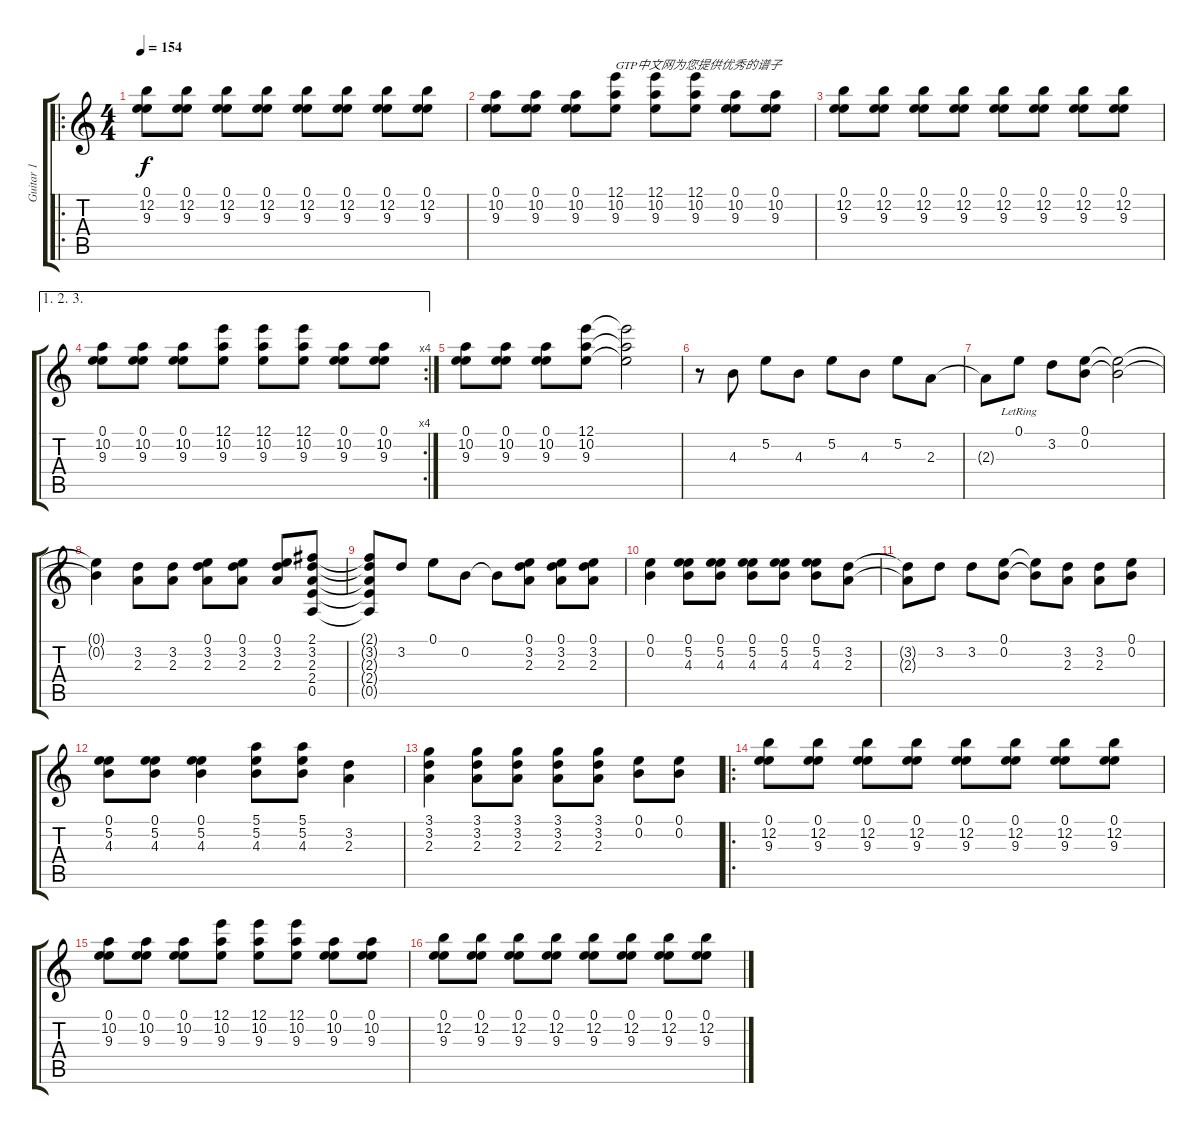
\track ("Guitar 1" "Guitar 1") {instrument distortionguitar}
\staff {score tabs}
\tuning (E4 B3 G3 D3 A2 E2) {hide}
\ro
\ts (4 4)
\tempo 154
\clef g2
\ks c
(0.1 12.2 9.3).8{dy f instrument distortionguitar} (0.1 12.2 9.3).8 (0.1 12.2 9.3).8 (0.1 12.2 9.3).8 (0.1 12.2 9.3).8 (0.1 12.2 9.3).8 (0.1 12.2 9.3).8 (0.1 12.2 9.3).8 |
(0.1 10.2 9.3).8 (0.1 10.2 9.3).8 (0.1 10.2 9.3).8 (12.1 10.2 9.3).8{txt "GTP中文网为您提供优秀的谱子"} (12.1 10.2 9.3).8 (12.1 10.2 9.3).8 (0.1 10.2 9.3).8 (0.1 10.2 9.3).8 |
(0.1 12.2 9.3).8 (0.1 12.2 9.3).8 (0.1 12.2 9.3).8 (0.1 12.2 9.3).8 (0.1 12.2 9.3).8 (0.1 12.2 9.3).8 (0.1 12.2 9.3).8 (0.1 12.2 9.3).8 |
\ae (1 2 3)
\rc 4
(0.1 10.2 9.3).8 (0.1 10.2 9.3).8 (0.1 10.2 9.3).8 (12.1 10.2 9.3).8 (12.1 10.2 9.3).8 (12.1 10.2 9.3).8 (0.1 10.2 9.3).8 (0.1 10.2 9.3).8 |
(0.1 10.2 9.3).8 (0.1 10.2 9.3).8 (0.1 10.2 9.3).8 (12.1 10.2 9.3).8 (12.1{t} 10.2{t} 9.3{t}).2 |
r.8 4.3.8 5.2.8 4.3.8 5.2.8 4.3.8 5.2.8 2.3.8 |
2.3{t}.8 0.1{lr}.8 3.2.8 (0.1 0.2).8 (0.1{t} 0.2{t}).2 |
(0.1{t} 0.2{t}).4 (3.2 2.3).8 (3.2 2.3).8 (0.1 3.2 2.3).8 (0.1 3.2 2.3).8 (0.1 3.2 2.3).8 (2.1 3.2 2.3 2.4 0.5).8 |
(2.1{t} 3.2{t} 2.3{t} 2.4{t} 0.5{t}).8 3.2.8 0.1.8 0.2.8 0.2{t}.8 (0.1 3.2 2.3).8 (0.1 3.2 2.3).8 (0.1 3.2 2.3).8 |
(0.1 0.2).4 (0.1 5.2 4.3).8 (0.1 5.2 4.3).8 (0.1 5.2 4.3).8 (0.1 5.2 4.3).8 (0.1 5.2 4.3).8 (3.2 2.3).8 |
(3.2{t} 2.3{t}).8 3.2.8 3.2.8 (0.1 0.2).8 (0.1{t} 0.2{t}).8 (3.2 2.3).8 (3.2 2.3).8 (0.1 0.2).8 |
(0.1 5.2 4.3).8 (0.1 5.2 4.3).8 (0.1 5.2 4.3).4 (5.1 5.2 4.3).8 (5.1 5.2 4.3).8 (3.2 2.3).4 |
(3.1 3.2 2.3).4 (3.1 3.2 2.3).8 (3.1 3.2 2.3).8 (3.1 3.2 2.3).8 (3.1 3.2 2.3).8 (0.1 0.2).8 (0.1 0.2).8 |
\ro
(0.1 12.2 9.3).8 (0.1 12.2 9.3).8 (0.1 12.2 9.3).8 (0.1 12.2 9.3).8 (0.1 12.2 9.3).8 (0.1 12.2 9.3).8 (0.1 12.2 9.3).8 (0.1 12.2 9.3).8 |
(0.1 10.2 9.3).8 (0.1 10.2 9.3).8 (0.1 10.2 9.3).8 (12.1 10.2 9.3).8 (12.1 10.2 9.3).8 (12.1 10.2 9.3).8 (0.1 10.2 9.3).8 (0.1 10.2 9.3).8 |
(0.1 12.2 9.3).8 (0.1 12.2 9.3).8 (0.1 12.2 9.3).8 (0.1 12.2 9.3).8 (0.1 12.2 9.3).8 (0.1 12.2 9.3).8 (0.1 12.2 9.3).8 (0.1 12.2 9.3).8
